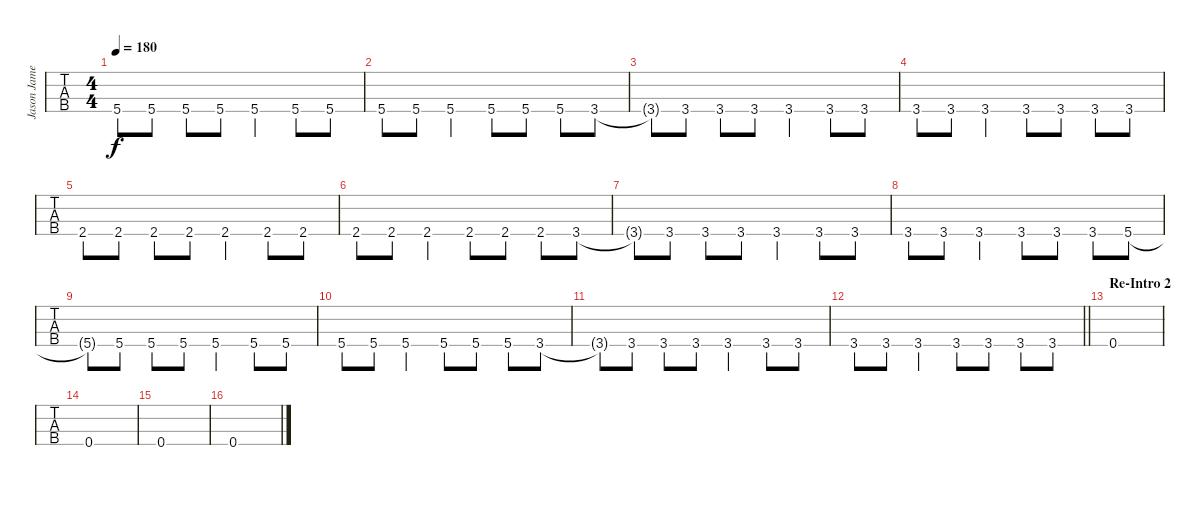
\track ("Jason James" "Jason Jame") {instrument electricbassfinger}
\staff {tabs}
\tuning (F2 C2 G1 C1) {hide}
\ts (4 4)
\tempo 180
\clef f4
\ks c
5.4{t}.8{dy f} 5.4.8 5.4.8 5.4.8 5.4.4 5.4.8 5.4.8 |
5.4.8 5.4.8 5.4.4 5.4.8 5.4.8 5.4.8 3.4.8 |
3.4{t}.8 3.4.8 3.4.8 3.4.8 3.4.4 3.4.8 3.4.8 |
3.4.8 3.4.8 3.4.4 3.4.8 3.4.8 3.4.8 3.4.8 |
2.4.8 2.4.8 2.4.8 2.4.8 2.4.4 2.4.8 2.4.8 |
2.4.8 2.4.8 2.4.4 2.4.8 2.4.8 2.4.8 3.4.8 |
3.4{t}.8 3.4.8 3.4.8 3.4.8 3.4.4 3.4.8 3.4.8 |
3.4.8 3.4.8 3.4.4 3.4.8 3.4.8 3.4.8 5.4.8 |
5.4{t}.8 5.4.8 5.4.8 5.4.8 5.4.4 5.4.8 5.4.8 |
5.4.8 5.4.8 5.4.4 5.4.8 5.4.8 5.4.8 3.4.8 |
3.4{t}.8 3.4.8 3.4.8 3.4.8 3.4.4 3.4.8 3.4.8 |
\barLineRight lightlight
3.4.8 3.4.8 3.4.4 3.4.8 3.4.8 3.4.8 3.4.8 |
\section ("" "Re-Intro 2")
0.4.1 |
0.4.1 |
0.4.1 |
0.4.1
